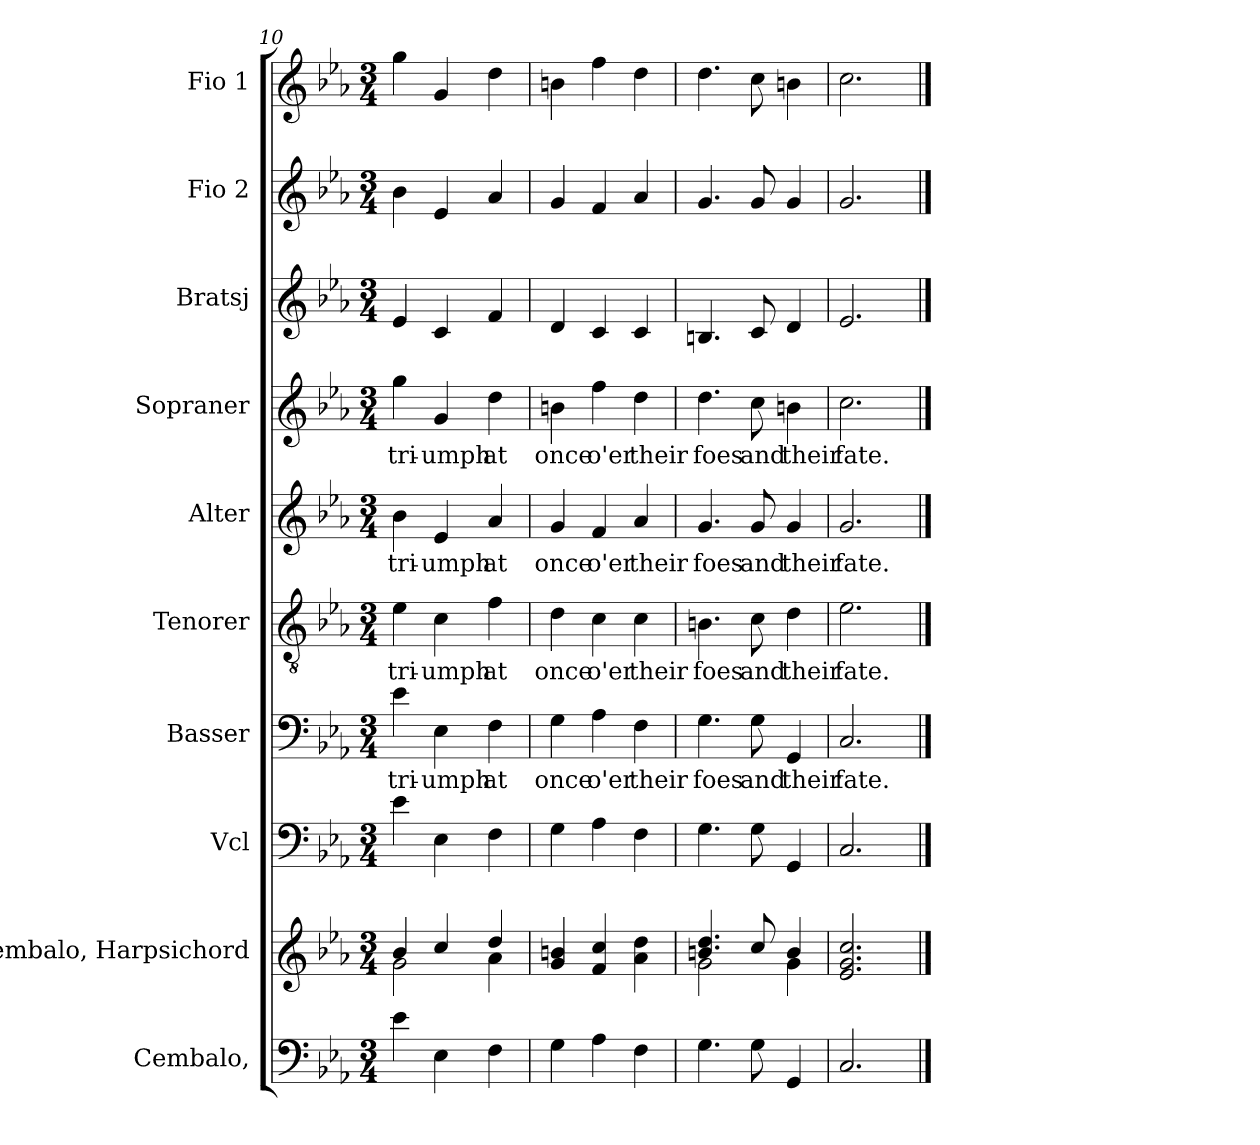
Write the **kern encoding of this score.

**kern	**kern	**kern	**kern	**text	**kern	**text	**kern	**text	**kern	**text	**kern	**kern	**kern
*part10	*part9	*part8	*part7	*part7	*part6	*part6	*part5	*part5	*part4	*part4	*part3	*part2	*part1
*staff10	*staff9	*staff8	*staff7	*staff7	*staff6	*staff6	*staff5	*staff5	*staff4	*staff4	*staff3	*staff2	*staff1
*I"Cembalo,	*I"Cembalo, Harpsichord	*I"Vcl	*I"Basser	*	*I"Tenorer	*	*I"Alter	*	*I"Sopraner	*	*I"Bratsj	*I"Fio 2	*I"Fio 1
*	*I'Hpschd	*I'Vc	*	*	*	*	*	*	*	*	*	*	*
*clefF4	*clefG2	*clefF4	*clefF4	*	*clefGv2	*	*clefG2	*	*clefG2	*	*clefG2	*clefG2	*clefG2
*k[b-e-a-]	*k[b-e-a-]	*k[b-e-a-]	*k[b-e-a-]	*	*k[b-e-a-]	*	*k[b-e-a-]	*	*k[b-e-a-]	*	*k[b-e-a-]	*k[b-e-a-]	*k[b-e-a-]
*M3/4	*M3/4	*M3/4	*M3/4	*	*M3/4	*	*M3/4	*	*M3/4	*	*M3/4	*M3/4	*M3/4
=10	=10	=10	=10	=10	=10	=10	=10	=10	=10	=10	=10	=10	=10
*	*^	*	*	*	*	*	*	*	*	*	*	*	*
!	!	!	!	!	!LO:LY:b	!	!LO:LY:b	!	!LO:LY:b	!	!LO:LY:b	!	!	!
4e-\	4b-/	2g\	4e-\	4e-\	tri-	4e-\	tri-	4b-\	tri-	4gg\	tri-	4e-/	4b-\	4gg\
!	!	!	!	!	!LO:LY:b	!	!LO:LY:b	!	!LO:LY:b	!	!LO:LY:b	!	!	!
4E-\	4cc/	.	4E-\	4E-\	-umph	4c\	-umph	4e-/	-umph	4g/	-umph	4c/	4e-/	4g/
!	!	!	!	!	!LO:LY:b	!	!LO:LY:b	!	!LO:LY:b	!	!LO:LY:b	!	!	!
4F\	4dd/	4a-\	4F\	4F\	at	4f\	at	4a-/	at	4dd\	at	4f/	4a-/	4dd\
=11	=11	=11	=11	=11	=11	=11	=11	=11	=11	=11	=11	=11	=11	=11
!	!	!	!	!	!LO:LY:b	!	!LO:LY:b	!	!LO:LY:b	!	!LO:LY:b	!	!	!
*	*v	*v	*	*	*	*	*	*	*	*	*	*	*	*
4G\	4g/ 4bn/	4G\	4G\	once	4d\	once	4g/	once	4bn\	once	4d/	4g/	4bn\
!	!	!	!	!LO:LY:b	!	!LO:LY:b	!	!LO:LY:b	!	!LO:LY:b	!	!	!
4A-\	4f/ 4cc/	4A-\	4A-\	o'er	4c\	o'er	4f/	o'er	4ff\	o'er	4c/	4f/	4ff\
!	!	!	!	!LO:LY:b	!	!LO:LY:b	!	!LO:LY:b	!	!LO:LY:b	!	!	!
4F\	4a-\ 4dd\	4F\	4F\	their	4c\	their	4a-/	their	4dd\	their	4c/	4a-/	4dd\
!!LO:PB:g=z
=12	=12	=12	=12	=12	=12	=12	=12	=12	=12	=12	=12	=12	=12
*	*^	*	*	*	*	*	*	*	*	*	*	*	*
!	!	!	!	!	!LO:LY:b	!	!LO:LY:b	!	!LO:LY:b	!	!LO:LY:b	!	!	!
4.G\	4.bn/ 4.dd/	2g\	4.G\	4.G\	foes	4.Bn\	foes	4.g/	foes	4.dd\	foes	4.Bn/	4.g/	4.dd\
!	!	!	!	!	!LO:LY:b	!	!LO:LY:b	!	!LO:LY:b	!	!LO:LY:b	!	!	!
8G\	8cc/	.	8G\	8G\	and	8c\	and	8g/	and	8cc\	and	8c/	8g/	8cc\
!	!	!	!	!	!LO:LY:b	!	!LO:LY:b	!	!LO:LY:b	!	!LO:LY:b	!	!	!
4GG/	4b/	4g\	4GG/	4GG/	their	4d\	their	4g/	their	4bn\	their	4d/	4g/	4bn\
=13	=13	=13	=13	=13	=13	=13	=13	=13	=13	=13	=13	=13	=13	=13
!	!	!	!	!	!LO:LY:b	!	!LO:LY:b	!	!LO:LY:b	!	!LO:LY:b	!	!	!
*	*v	*v	*	*	*	*	*	*	*	*	*	*	*	*
2.C/	2.e-/ 2.g/ 2.cc/	2.C/	2.C/	fate.	2.e-\	fate.	2.g/	fate.	2.cc\	fate.	2.e-/	2.g/	2.cc\
==	==	==	==	==	==	==	==	==	==	==	==	==	==
*-	*-	*-	*-	*-	*-	*-	*-	*-	*-	*-	*-	*-	*-
